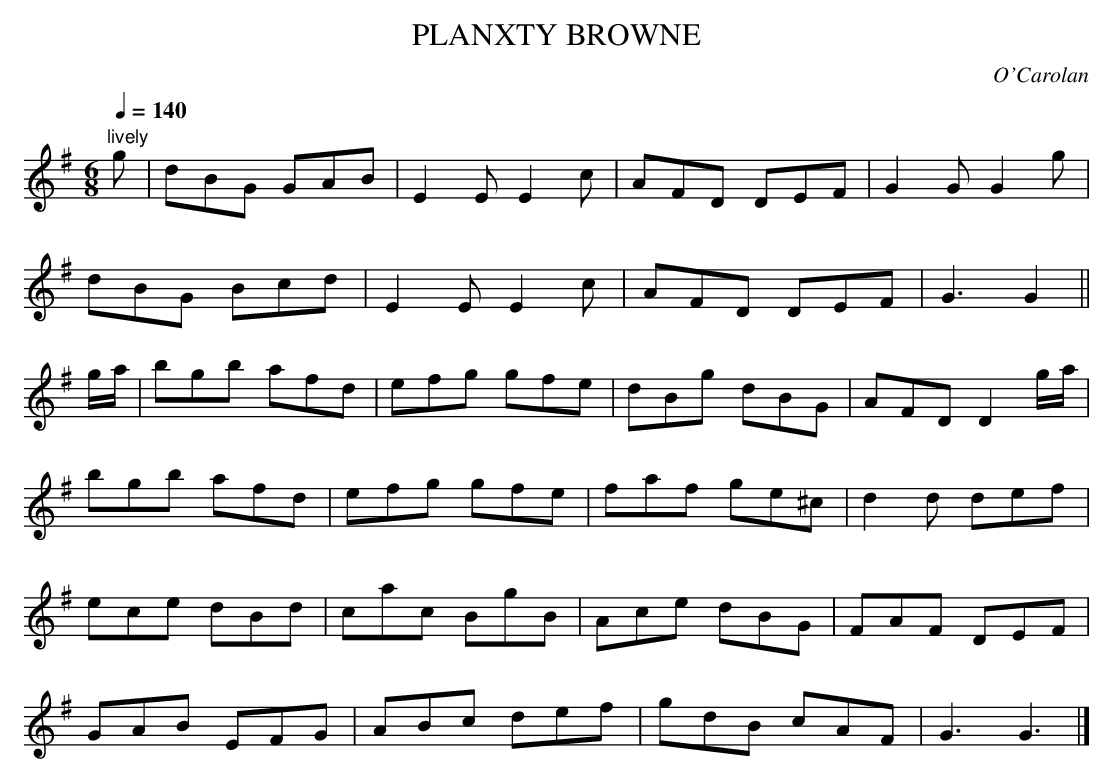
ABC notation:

X:1
T:PLANXTY BROWNE
C:O'Carolan
or just "Maggie Browne" (occasionally spelled as "Brown").
"O'Carolan's Tenth Untitled Piece" (X:141229 in this file)
Q:1/4=140
M:6/8
L:1/8
K:G
"lively"
g|dBG GAB|E2E E2c|AFD DEF|G2G G2g|
dBG Bcd|E2E E2c|AFD DEF|G3G2||
g/a/|bgb afd|efg gfe|dBg dBG|AFD D2g/a/|
bgb afd|efg gfe|faf ge^c|d2d def|
ece dBd|cac BgB|Ace dBG|FAF DEF|
GAB EFG|ABc def|gdB cAF|G3G3|]
